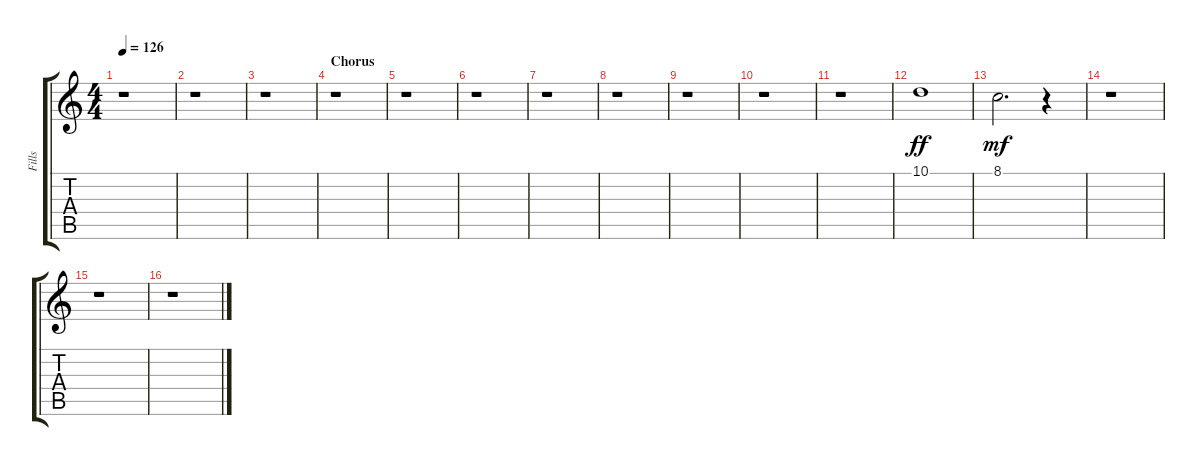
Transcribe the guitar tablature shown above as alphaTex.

\track ("Fills" "Fills") {instrument synthvoice}
\staff {score tabs}
\tuning (E4 B3 G3 D3 A2 E2) {hide}
\ts (4 4)
\tempo 126
\clef g2
\ks c
r.1{dy mp} |
r.1 |
r.1 |
\section ("" "Chorus")
r.1 |
r.1 |
r.1 |
r.1 |
r.1 |
r.1 |
r.1 |
r.1 |
10.1.1{dy ff} |
8.1.2{d dy mf} r.4 |
r.1 |
r.1 |
r.1
